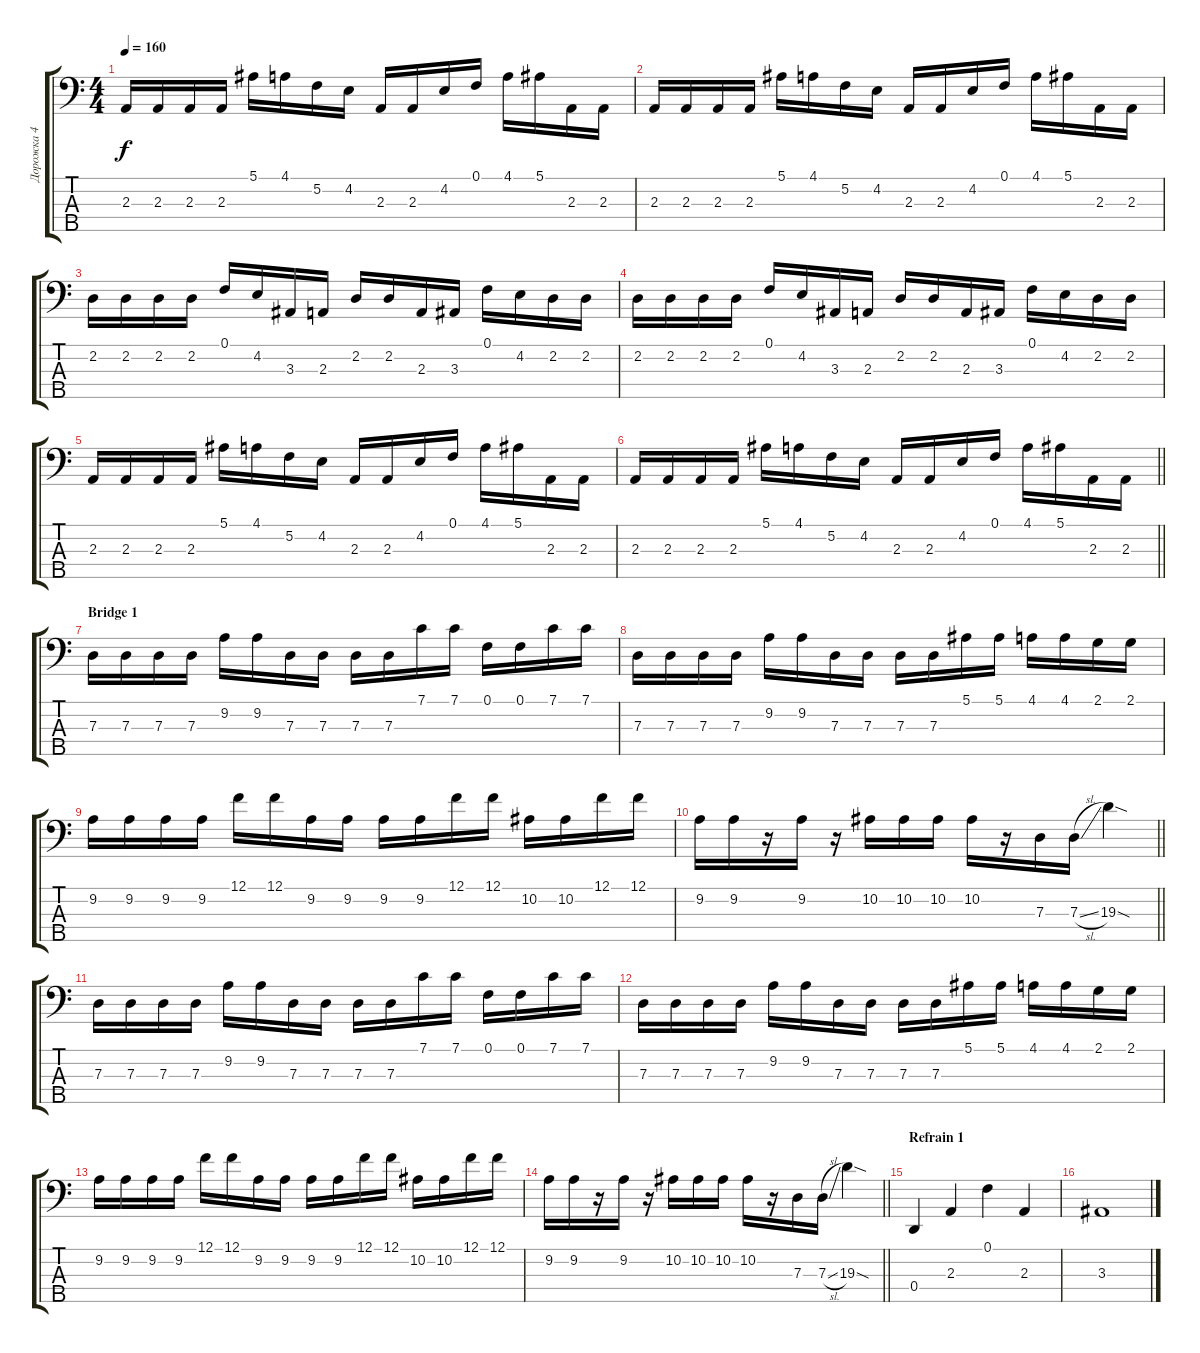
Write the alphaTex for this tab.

\track ("Дорожка 4" "Дорожка 4") {instrument fretlessbass}
\staff {score tabs}
\tuning (F2 C2 G1 D1 A0) {hide}
\ts (4 4)
\tempo 160
\clef f4
\ks c
2.3.16{dy f} 2.3.16 2.3.16 2.3.16 5.1.16 4.1.16 5.2.16 4.2.16 2.3.16 2.3.16 4.2.16 0.1.16 4.1.16 5.1.16 2.3.16 2.3.16 |
2.3.16 2.3.16 2.3.16 2.3.16 5.1.16 4.1.16 5.2.16 4.2.16 2.3.16 2.3.16 4.2.16 0.1.16 4.1.16 5.1.16 2.3.16 2.3.16 |
2.2.16 2.2.16 2.2.16 2.2.16 0.1.16 4.2.16 3.3.16 2.3.16 2.2.16 2.2.16 2.3.16 3.3.16 0.1.16 4.2.16 2.2.16 2.2.16 |
2.2.16 2.2.16 2.2.16 2.2.16 0.1.16 4.2.16 3.3.16 2.3.16 2.2.16 2.2.16 2.3.16 3.3.16 0.1.16 4.2.16 2.2.16 2.2.16 |
2.3.16 2.3.16 2.3.16 2.3.16 5.1.16 4.1.16 5.2.16 4.2.16 2.3.16 2.3.16 4.2.16 0.1.16 4.1.16 5.1.16 2.3.16 2.3.16 |
\barLineRight lightlight
2.3.16 2.3.16 2.3.16 2.3.16 5.1.16 4.1.16 5.2.16 4.2.16 2.3.16 2.3.16 4.2.16 0.1.16 4.1.16 5.1.16 2.3.16 2.3.16 |
\section ("" "Bridge 1")
7.3.16 7.3.16 7.3.16 7.3.16 9.2.16 9.2.16 7.3.16 7.3.16 7.3.16 7.3.16 7.1.16 7.1.16 0.1.16 0.1.16 7.1.16 7.1.16 |
7.3.16 7.3.16 7.3.16 7.3.16 9.2.16 9.2.16 7.3.16 7.3.16 7.3.16 7.3.16 5.1.16 5.1.16 4.1.16 4.1.16 2.1.16 2.1.16 |
9.2.16 9.2.16 9.2.16 9.2.16 12.1.16 12.1.16 9.2.16 9.2.16 9.2.16 9.2.16 12.1.16 12.1.16 10.2.16 10.2.16 12.1.16 12.1.16 |
\barLineRight lightlight
9.2.16 9.2.16 r.16 9.2.16 r.16 10.2.16 10.2.16 10.2.16 10.2.16 r.16 7.3.16 7.3{sl}.16 19.3{sod}.4 |
7.3.16 7.3.16 7.3.16 7.3.16 9.2.16 9.2.16 7.3.16 7.3.16 7.3.16 7.3.16 7.1.16 7.1.16 0.1.16 0.1.16 7.1.16 7.1.16 |
7.3.16 7.3.16 7.3.16 7.3.16 9.2.16 9.2.16 7.3.16 7.3.16 7.3.16 7.3.16 5.1.16 5.1.16 4.1.16 4.1.16 2.1.16 2.1.16 |
9.2.16 9.2.16 9.2.16 9.2.16 12.1.16 12.1.16 9.2.16 9.2.16 9.2.16 9.2.16 12.1.16 12.1.16 10.2.16 10.2.16 12.1.16 12.1.16 |
\barLineRight lightlight
9.2.16 9.2.16 r.16 9.2.16 r.16 10.2.16 10.2.16 10.2.16 10.2.16 r.16 7.3.16 7.3{sl}.16 19.3{sod}.4 |
\section ("" "Refrain 1")
0.4.4 2.3.4 0.1.4 2.3.4 |
3.3.1
